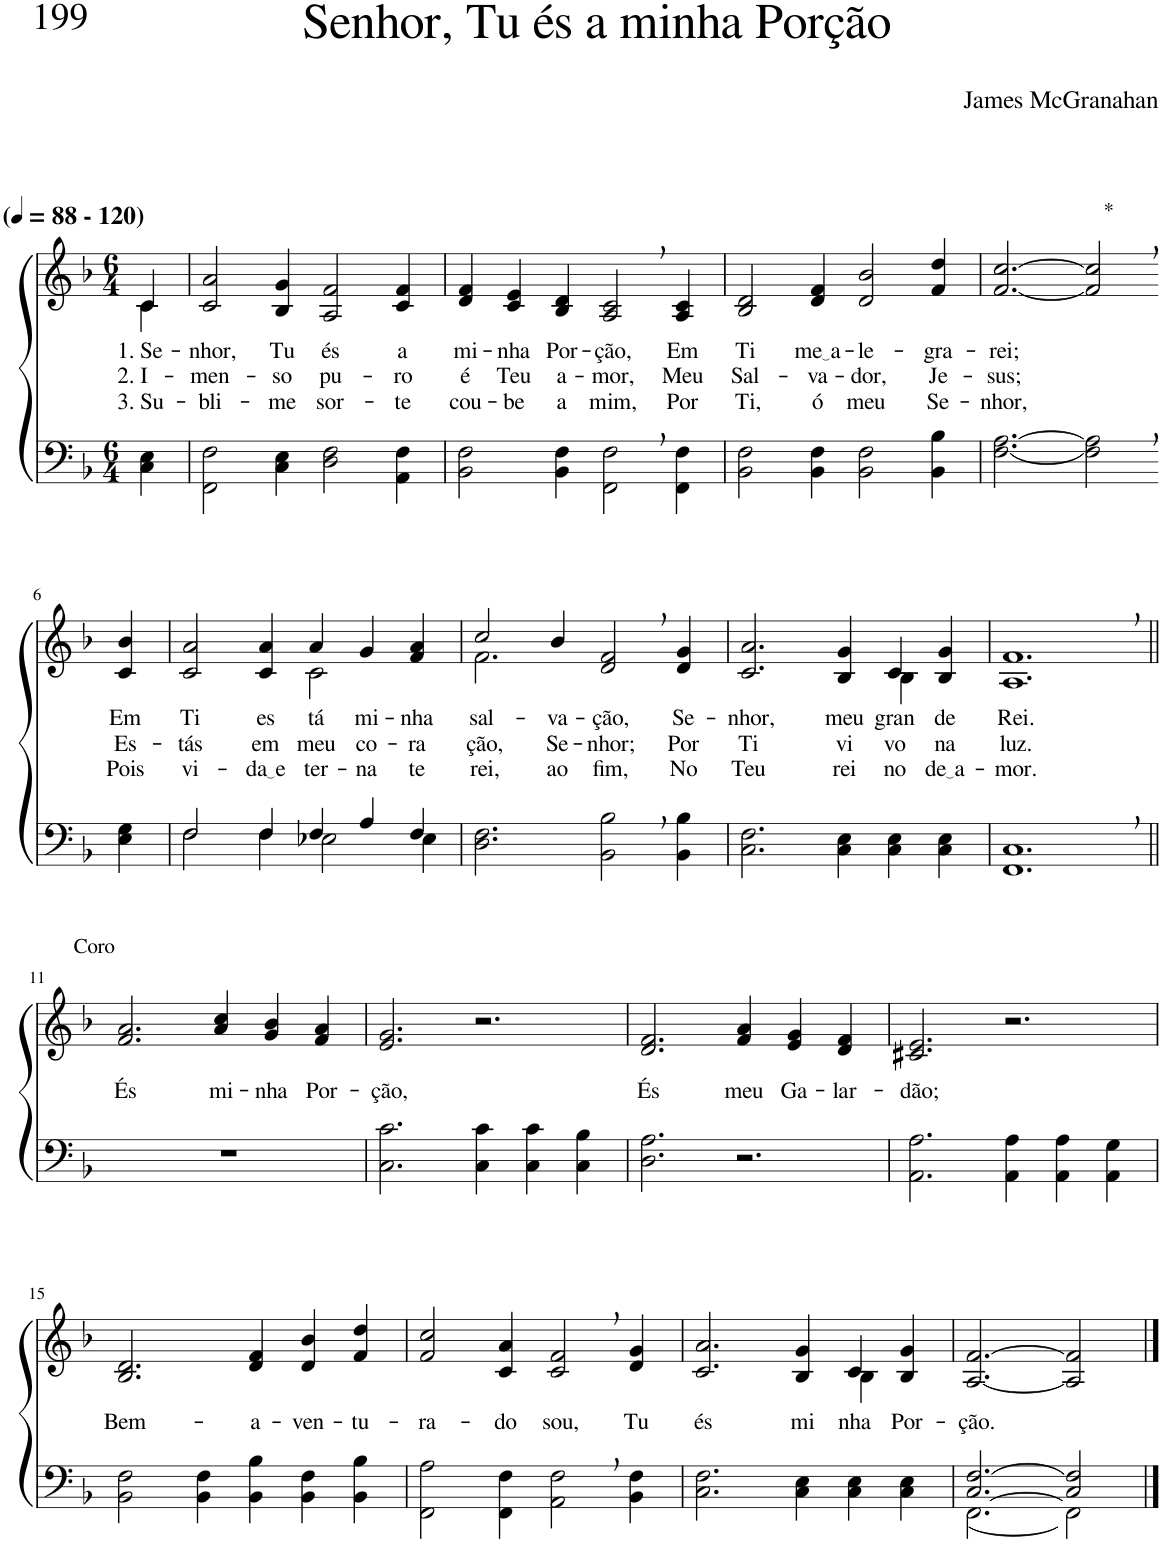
**kern	**kern	**text	**text	**text
*part2	*part1	*part1	*part1	*part1
*staff2	*staff1	*staff1	*staff1	*staff1
*I"Parte III e IV	*I"Parte I e II	*	*	*
*clefF4	*clefG2	*	*	*
*Trd-1c-2	*Trd-1c-2	*	*	*
*k[b-]	*k[b-]	*	*	*
*M6/4	*M6/4	*	*	*
*MM88	*MM88	*	*	*
=1	=1	=1	=1	=1
!	!LO:TX:a:B:t=(	!	!	!
!	!LO:TX:a:B:t=- 120)	!	!	!
!	!	!LO:LY:b	!LO:LY:b	!LO:LY:b
*	*^	*	*	*
4C\ 4E\	4c\	4c/	1. Se-	2. I-	3. Su-
=2	=2	=2	=2	=2	=2
!	!	!	!LO:LY:b	!LO:LY:b	!LO:LY:b
*	*v	*v	*	*	*
2FF\ 2F\	2c/ 2a/	-nhor,	-men-	-bli-
!	!	!LO:LY:b	!LO:LY:b	!LO:LY:b
4C\ 4E\	4B-/ 4g/	Tu	-so	-me
!	!	!LO:LY:b	!LO:LY:b	!LO:LY:b
2D\ 2F\	2A/ 2f/	és	pu-	sor-
!	!	!LO:LY:b	!LO:LY:b	!LO:LY:b
4AA\ 4F\	4c/ 4f/	a	-ro	-te
=3	=3	=3	=3	=3
!	!	!LO:LY:b	!LO:LY:b	!LO:LY:b
2BB-\ 2F\	4d/ 4f/	mi-	é	cou-
!	!	!LO:LY:b	!LO:LY:b	!LO:LY:b
.	4c/ 4e/	-nha	Teu	-be
!	!	!LO:LY:b	!LO:LY:b	!LO:LY:b
4BB-\ 4F\	4B-/ 4d/	Por-	a-	a
!	!	!LO:LY:b	!LO:LY:b	!LO:LY:b
2FF\, 2F\,	2A/, 2c/,	-ção,	-mor,	mim,
!	!	!LO:LY:b	!LO:LY:b	!LO:LY:b
4FF\ 4F\	4A/ 4c/	Em	Meu	Por
=4	=4	=4	=4	=4
!	!	!LO:LY:b	!LO:LY:b	!LO:LY:b
2BB-\ 2F\	2B-/ 2d/	Ti	Sal-	Ti,
!	!	!LO:LY:b	!LO:LY:b	!LO:LY:b
4BB-\ 4F\	4d/ 4f/	me a	-va-	ó
!	!	!LO:LY:b	!LO:LY:b	!LO:LY:b
2BB-\ 2F\	2d/ 2b-/	-le-	-dor,	meu
!	!	!LO:LY:b	!LO:LY:b	!LO:LY:b
4BB-\ 4B-\	4f/ 4dd/	-gra-	Je-	Se-
=5	=5	=5	=5	=5
!	!	!LO:LY:b	!LO:LY:b	!LO:LY:b
[2.F\ [2.A\	[2.f/ [2.cc/	-rei;	-sus;	-nhor,
!	!LO:TX:a:t=*	!	!	!
2F\], 2A\],	2f/], 2cc/],	.	.	.
!!LO:LB:g=z
=6-	=6-	=6-	=6-	=6-
!LO:TX:b:t=Coro	!	!	!	!
!	!	!LO:LY:b	!LO:LY:b	!LO:LY:b
4E\ 4G\	4c/ 4b-/	Em	Es-	Pois
=7	=7	=7	=7	=7
*^	*	*	*	*
!	!	!	!LO:LY:b	!LO:LY:b	!LO:LY:b
*	*	*^	*	*	*
2F/	2F\	2c/ 2a/	2.ryy	Ti	-tás	vi-
!	!	!	!	!LO:LY:b	!LO:LY:b	!LO:LY:b
4F/	4F\	4c/ 4a/	.	es-	em	da e
!	!	!	!	!LO:LY:b	!LO:LY:b	!LO:LY:b
4F/	2E-X\	4a/	2c\	-tá	meu	-ter-
!	!	!	!	!LO:LY:b	!LO:LY:b	!LO:LY:b
4A/	.	4g/	.	mi-	co-	-na
!	!	!	!	!LO:LY:b	!LO:LY:b	!LO:LY:b
4F/	4E-\	4f/ 4a/	4ryy	-nha	-ra-	te-
=8	=8	=8	=8	=8	=8	=8
!	!	!	!	!LO:LY:b	!LO:LY:b	!LO:LY:b
*v	*v	*	*	*	*	*
2.D\ 2.F\	2cc/	2.f\	sal-	-ção,	-rei,
!	!	!	!LO:LY:b	!LO:LY:b	!LO:LY:b
.	4b-/	.	-va-	Se-	ao
!	!	!	!LO:LY:b	!LO:LY:b	!LO:LY:b
2BB-\, 2B-\,	2d/, 2f/,	2.ryy	-ção,	-nhor;	fim,
!	!	!	!LO:LY:b	!LO:LY:b	!LO:LY:b
4BB-\ 4B-\	4d/ 4g/	.	Se-	Por	No
=9	=9	=9	=9	=9	=9
!	!	!	!LO:LY:b	!LO:LY:b	!LO:LY:b
2.C\ 2.F\	2.c/ 2.a/	1ryy	-nhor,	Ti	Teu
!	!	!	!LO:LY:b	!LO:LY:b	!LO:LY:b
4C\ 4E\	4B-/ 4g/	.	meu	vi-	rei-
!	!	!	!LO:LY:b	!LO:LY:b	!LO:LY:b
4C\ 4E\	4c/	4B-\	gran-	-vo	-no
!	!	!	!LO:LY:b	!LO:LY:b	!LO:LY:b
4C\ 4E\	4B-/ 4g/	4ryy	-de	na	de a
=10	=10	=10	=10	=10	=10
!	!	!	!LO:LY:b	!LO:LY:b	!LO:LY:b
*	*v	*v	*	*	*
1.FF, 1.C,	1.A, 1.f,	Rei.	luz.	-mor.
!!LO:LB:g=z
=11||	=11||	=11||	=11||	=11||
!	!	!LO:LY:b	!	!
1.r	2.f/ 2.a/	És	.	.
!	!	!LO:LY:b	!	!
.	4a/ 4cc/	mi-	.	.
!	!	!LO:LY:b	!	!
.	4g/ 4b-/	-nha	.	.
!	!	!LO:LY:b	!	!
.	4f/ 4a/	Por-	.	.
=12	=12	=12	=12	=12
!	!	!LO:LY:b	!	!
2.C\ 2.c\	2.e/ 2.g/	-ção,	.	.
4C\ 4c\	2.r	.	.	.
4C\ 4c\	.	.	.	.
4C\ 4B-\	.	.	.	.
=13	=13	=13	=13	=13
!	!	!LO:LY:b	!	!
2.D\ 2.A\	2.d/ 2.f/	És	.	.
!	!	!LO:LY:b	!	!
2.r	4f/ 4a/	meu	.	.
!	!	!LO:LY:b	!	!
.	4e/ 4g/	Ga-	.	.
!	!	!LO:LY:b	!	!
.	4d/ 4f/	-lar-	.	.
=14	=14	=14	=14	=14
!	!	!LO:LY:b	!	!
2.AA\ 2.A\	2.c#X/ 2.e/	-dão;	.	.
4AA\ 4A\	2.r	.	.	.
4AA\ 4A\	.	.	.	.
4AA\ 4G\	.	.	.	.
!!LO:LB:g=z
=15	=15	=15	=15	=15
!	!	!LO:LY:b	!	!
2BB-\ 2F\	2.B-/ 2.d/	Bem-	.	.
4BB-\ 4F\	.	.	.	.
!	!	!LO:LY:b	!	!
4BB-\ 4B-\	4d/ 4f/	-a-	.	.
!	!	!LO:LY:b	!	!
4BB-\ 4F\	4d/ 4b-/	-ven-	.	.
!	!	!LO:LY:b	!	!
4BB-\ 4B-\	4f/ 4dd/	-tu-	.	.
=16	=16	=16	=16	=16
!	!	!LO:LY:b	!	!
2FF\ 2A\	2f/ 2cc/	-ra-	.	.
!	!	!LO:LY:b	!	!
4FF\ 4F\	4c/ 4a/	-do	.	.
!	!	!LO:LY:b	!	!
2AA\, 2F\,	2c/, 2f/,	sou,	.	.
!	!	!LO:LY:b	!	!
4BB-\ 4F\	4d/ 4g/	Tu	.	.
=17	=17	=17	=17	=17
!	!	!LO:LY:b	!	!
*	*^	*	*	*
2.C\ 2.F\	2.c/ 2.a/	1ryy	és	.	.
!	!	!	!LO:LY:b	!	!
4C\ 4E\	4B-/ 4g/	.	mi-	.	.
!	!	!	!LO:LY:b	!	!
4C\ 4E\	4c/	4B-\	-nha	.	.
!	!	!	!LO:LY:b	!	!
4C\ 4E\	4B-/ 4g/	4ryy	Por-	.	.
=18	=18	=18	=18	=18	=18
*^	*	*	*	*	*
!	!	!	!	!LO:LY:b	!	!
*	*	*v	*v	*	*	*
[2.C/ [2.F/	[2.FF\	[2.A/ [2.f/	-ção.	.	.
2C/] 2F/]	2FF\]	2A/] 2f/]	.	.	.
*v	*v	*	*	*	*
==	==	==	==	==
*-	*-	*-	*-	*-
